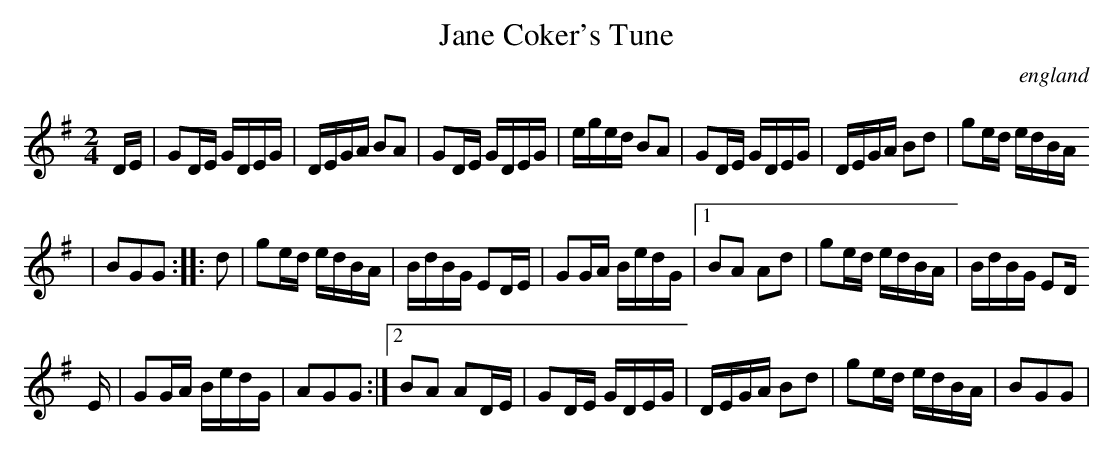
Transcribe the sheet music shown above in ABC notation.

X:1
T:Jane Coker's Tune
O:england
M:2/4
L:1/16
K:G
DE|G2DE GDEG|DEGA B2A2|G2DE GDEG|eged B2A2|G2DE GDEG|DEGA B2d2|g2ed edBA
|B2G2G2:|:d2|g2ed edBA|BdBG E2DE|G2GA BedG|1B2A2 A2d2|g2ed edBA|BdBG E2D
E|G2GA BedG|A2G2G2:|2B2A2 A2DE|G2DE GDEG|DEGA B2d2|g2ed edBA|B2G2G2|
